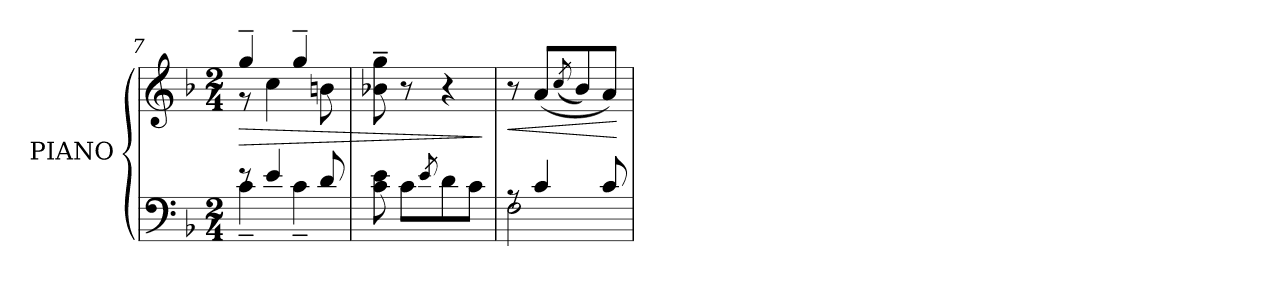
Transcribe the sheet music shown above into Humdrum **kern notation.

**kern	**kern	**dynam
*part1	*part1	*part1
*staff2	*staff1	*staff1/2
*I"PIANO	*	*
*I'Pno.	*	*
*clefF4	*clefG2	*
*k[b-]	*k[b-]	*
*M2/4	*M2/4	*
=7	=7	=7
*^	*	*
!	!	!	!LO:HP:b
*	*	*^	*
8re	4c~\	4gg~/	8r	>
4e/	.	.	4cc\	.
.	4c~\	4gg~/	.	.
8d/	.	.	8bn\	.
*v	*v	*	*	*
*	*v	*v	*
=8	=8	=8
8c\ 8e\	8b-X\~ 8gg\~	.
8c\L	8r	.
8qe/	.	.
8d\	4r	.
8c\J	.	.
.	.	]
=9	=9	=9
*^	*	*
!	!	!	!LO:HP:b
8rA	2F\	8r	<
4c/	.	(<8a/L	.
.	.	(<8qcc/	.
.	.	8b-/)	.
8c/	.	8a/J)	.
*v	*v	*	*
.	.	[
=	=	=
*-	*-	*-
